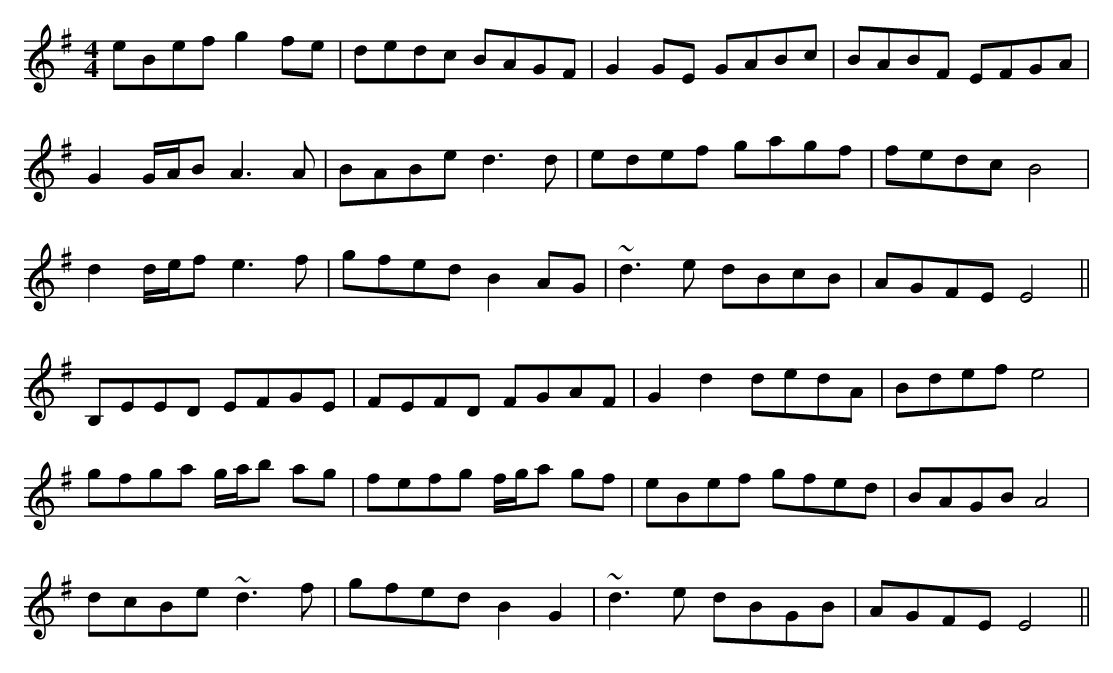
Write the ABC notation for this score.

X:1
M:4/4
K:Emin
eBef g2fe|dedc BAGF|G2GE GABc|BABF EFGA|
G2G/2A/2B A3A|BABe d3d|edef gagf|fedc B4|
d2d/2e/2f e3f|gfed B2AG|~d3e dBcB|AGFE E4||
B,EED EFGE|FEFD FGAF|G2d2dedA|Bdef e4|
gfga g/2a/2b ag|fefg f/2g/2a gf|eBef gfed|BAGB A4|
dcBe ~d3f|gfed B2G2|~d3e dBGB|AGFE E4||
